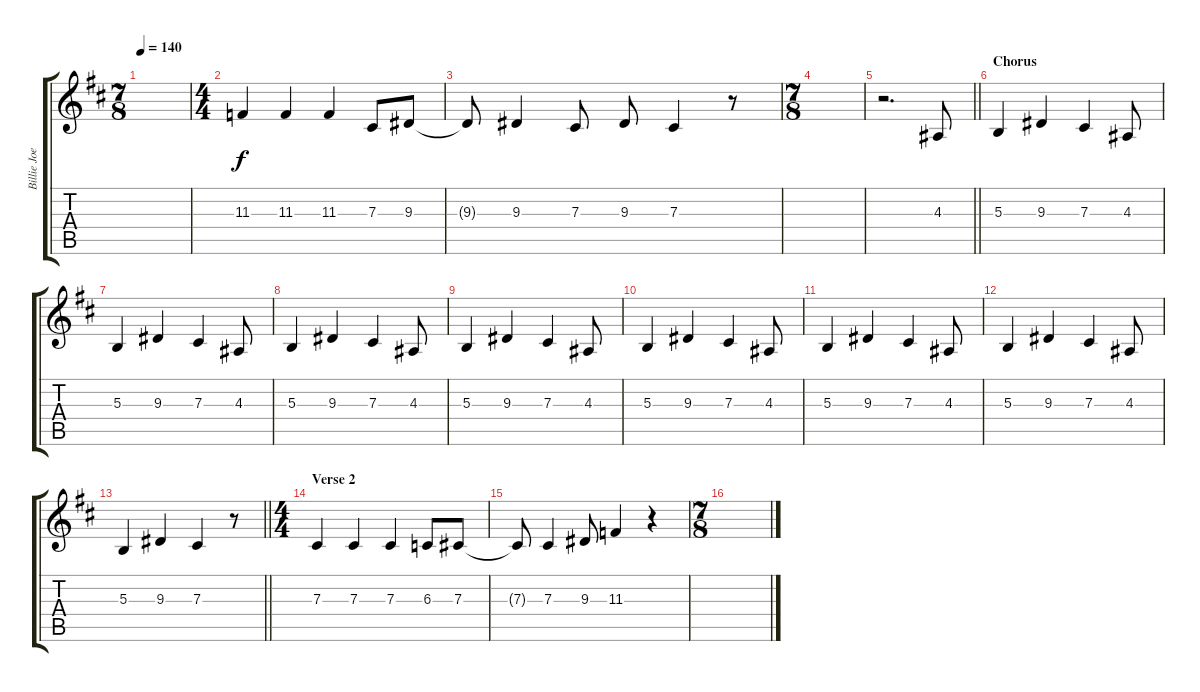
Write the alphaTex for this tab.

\track ("Billie Joe Armstrong (Vocals)" "Billie Joe") {instrument lead2sawtooth}
\staff {score tabs}
\tuning (Eb4 Bb3 Gb3 Db3 Ab2 Eb2) {hide}
\ts (7 8)
\tempo 140
\clef g2
\ks d
|
\ts (4 4)
11.3.4 11.3.4 11.3.4 7.3.8 9.3.8 |
9.3{t}.8 9.3.4 7.3.8 9.3.8 7.3.4 r.8 |
\ts (7 8)
|
\barLineRight lightlight
r.2{d} 4.3.8 |
\section ("" "Chorus")
5.3.4 9.3.4 7.3.4 4.3.8 |
5.3.4 9.3.4 7.3.4 4.3.8 |
5.3.4 9.3.4 7.3.4 4.3.8 |
5.3.4 9.3.4 7.3.4 4.3.8 |
5.3.4 9.3.4 7.3.4 4.3.8 |
5.3.4 9.3.4 7.3.4 4.3.8 |
5.3.4 9.3.4 7.3.4 4.3.8 |
\barLineRight lightlight
5.3.4 9.3.4 7.3.4 r.8 |
\ts (4 4)
\section ("" "Verse 2")
7.3.4 7.3.4 7.3.4 6.3.8 7.3.8 |
7.3{t}.8 7.3.4 9.3.8 11.3.4 r.4 |
\ts (7 8)
